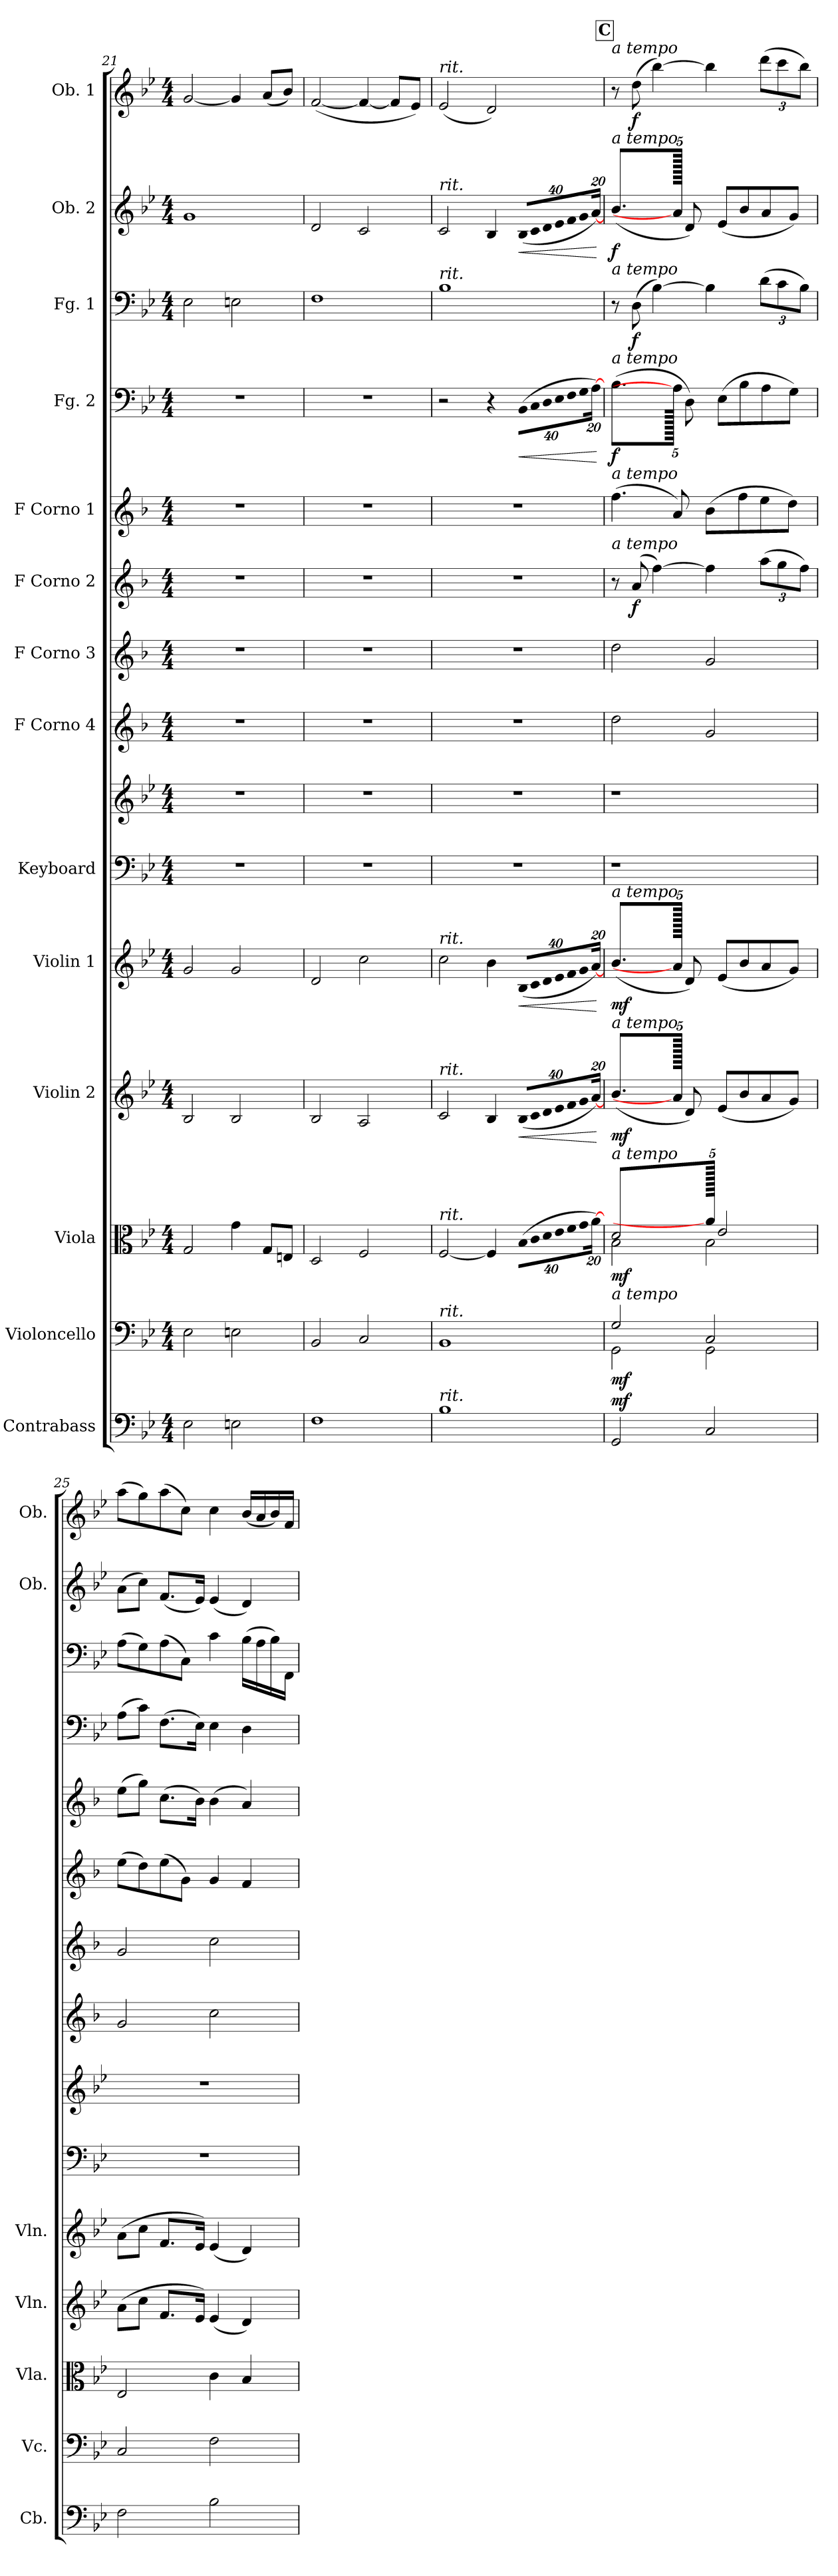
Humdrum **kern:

**kern	**dynam	**kern	**dynam	**kern	**dynam	**kern	**dynam	**kern	**dynam	**kern	**kern	**kern	**kern	**kern	**dynam	**kern	**kern	**dynam	**kern	**dynam	**kern	**dynam	**kern	**dynam
*part14	*part14	*part13	*part13	*part12	*part12	*part11	*part11	*part10	*part10	*part9	*part9	*part8	*part7	*part6	*part6	*part5	*part4	*part4	*part3	*part3	*part2	*part2	*part1	*part1
*staff15	*staff15	*staff14	*staff14	*staff13	*staff13	*staff12	*staff12	*staff11	*staff11	*staff10	*staff9	*staff8	*staff7	*staff6	*staff6	*staff5	*staff4	*staff4	*staff3	*staff3	*staff2	*staff2	*staff1	*staff1
*I"Contrabass	*	*I"Violoncello	*	*I"Viola	*	*I"Violin 2	*	*I"Violin 1	*	*I"Keyboard	*	*I"F Corno 4	*I"F Corno 3	*I"F Corno 2	*	*I"F Corno 1	*I"Fg. 2	*	*I"Fg. 1	*	*I"Ob. 2	*	*I"Ob. 1	*
*I'Cb.	*	*I'Vc.	*	*I'Vla.	*	*I'Vln.	*	*I'Vln.	*	*	*	*	*	*	*	*	*	*	*	*	*I'Ob.	*	*I'Ob.	*
!!LO:PB:g=z
*clefF4	*	*clefF4	*	*clefC3	*	*clefG2	*	*clefG2	*	*clefF4	*clefG2	*clefG2	*clefG2	*clefG2	*	*clefG2	*clefF4	*	*clefF4	*	*clefG2	*	*clefG2	*
*ITrd7c12	*	*	*	*	*	*	*	*	*	*	*	*ITrd4c7	*ITrd4c7	*ITrd4c7	*	*ITrd4c7	*	*	*	*	*	*	*	*
*k[b-e-]	*	*k[b-e-]	*	*k[b-e-]	*	*k[b-e-]	*	*k[b-e-]	*	*k[b-e-]	*k[b-e-]	*k[b-e-]	*k[b-e-]	*k[b-e-]	*	*k[b-e-]	*k[b-e-]	*	*k[b-e-]	*	*k[b-e-]	*	*k[b-e-]	*
*M4/4	*	*M4/4	*	*M4/4	*	*M4/4	*	*M4/4	*	*M4/4	*M4/4	*M4/4	*M4/4	*M4/4	*	*M4/4	*M4/4	*	*M4/4	*	*M4/4	*	*M4/4	*
=21	=21	=21	=21	=21	=21	=21	=21	=21	=21	=21	=21	=21	=21	=21	=21	=21	=21	=21	=21	=21	=21	=21	=21	=21
2EE-\	.	2E-\	.	2G/	.	2B-/	.	2g/	.	1r	1r	1r	1r	1r	.	1r	1r	.	2E-\	.	1g	.	[2g/	.
2EEn\	.	2En\	.	4g\	.	2B-/	.	2g/	.	.	.	.	.	.	.	.	.	.	2En\	.	.	.	4g/]	.
.	.	.	.	8G/L	.	.	.	.	.	.	.	.	.	.	.	.	.	.	.	.	.	.	(<8a/L	.
.	.	.	.	8En/J	.	.	.	.	.	.	.	.	.	.	.	.	.	.	.	.	.	.	8b-/J)	.
=22	=22	=22	=22	=22	=22	=22	=22	=22	=22	=22	=22	=22	=22	=22	=22	=22	=22	=22	=22	=22	=22	=22	=22	=22
1FF	.	2BB-/	.	2D/	.	2B-/	.	2d/	.	1r	1r	1r	1r	1r	.	1r	1r	.	1F	.	2d/	.	(<[2f/	.
.	.	2C/	.	2F/	.	2A/	.	2cc\	.	.	.	.	.	.	.	.	.	.	.	.	2c/	.	4f/_	.
.	.	.	.	.	.	.	.	.	.	.	.	.	.	.	.	.	.	.	.	.	.	.	8f/L]	.
.	.	.	.	.	.	.	.	.	.	.	.	.	.	.	.	.	.	.	.	.	.	.	8e-/J)	.
=23	=23	=23	=23	=23	=23	=23	=23	=23	=23	=23	=23	=23	=23	=23	=23	=23	=23	=23	=23	=23	=23	=23	=23	=23
!	!	!	!	!	!	!	!	!	!	!	!	!	!	!	!	!	!	!	!	!	!	!	!LO:TX:a:i:t=rit.	!
!	!	!	!	!	!	!	!	!	!	!	!	!	!	!	!	!	!	!	!	!	!LO:TX:a:i:t=rit.	!	!	!
!	!	!	!	!	!	!	!	!	!	!	!	!	!	!	!	!	!	!	!LO:TX:a:i:t=rit.	!	!	!	!	!
!	!	!	!	!	!	!	!	!LO:TX:a:i:t=rit.	!	!	!	!	!	!	!	!	!	!	!	!	!	!	!	!
!	!	!	!	!	!	!LO:TX:a:i:t=rit.	!	!	!	!	!	!	!	!	!	!	!	!	!	!	!	!	!	!
!	!	!	!	!LO:TX:a:i:t=rit.	!	!	!	!	!	!	!	!	!	!	!	!	!	!	!	!	!	!	!	!
!	!	!LO:TX:a:i:t=rit.	!	!	!	!	!	!	!	!	!	!	!	!	!	!	!	!	!	!	!	!	!	!
!LO:TX:a:i:t=rit.	!	!	!	!	!	!	!	!	!	!	!	!	!	!	!	!	!	!	!	!	!	!	!	!
1BB-	.	1BB-	.	[2F/	.	2c/	.	2cc\	.	1r	1r	1r	1r	1r	.	1r	2r	.	1B-	.	2c/	.	(<2e-/	.
.	.	.	.	4F/]	.	4B-/	.	4b-\	.	.	.	.	.	.	.	.	4r	.	.	.	4B-/	.	2d/)	.
*	*	*	*	*Xbrackettup	*	*	*	*	*	*	*	*	*	*	*	*	*	*	*	*	*	*	*	*
!	!	!	!	!LO:N:vis=16	!	!	!	!	!	!	!	!	!	!	!	!	!	!	!	!	!	!	!	!
*	*	*	*	*	*	*Xbrackettup	*	*	*	*	*	*	*	*	*	*	*	*	*	*	*	*	*	*
!	!	!	!	!	!	!LO:N:vis=16	!LO:HP:b	!	!	!	!	!	!	!	!	!	!	!	!	!	!	!	!	!
*	*	*	*	*	*	*	*	*Xbrackettup	*	*	*	*	*	*	*	*	*	*	*	*	*	*	*	*
!	!	!	!	!	!	!	!	!LO:N:vis=16	!LO:HP:b	!	!	!	!	!	!	!	!	!	!	!	!	!	!	!
*	*	*	*	*	*	*	*	*	*	*	*	*	*	*	*	*	*Xbrackettup	*	*	*	*	*	*	*
!	!	!	!	!	!	!	!	!	!	!	!	!	!	!	!	!	!LO:N:vis=16	!LO:HP:b	!	!	!	!	!	!
*	*	*	*	*	*	*	*	*	*	*	*	*	*	*	*	*	*	*	*	*	*Xbrackettup	*	*	*
!	!	!	!	!	!	!	!	!	!	!	!	!	!	!	!	!	!	!	!	!	!LO:N:vis=16	!LO:HP:b	!	!
.	.	.	.	(>640%23B-\LL	.	(<640%23B-/LL	<	(<640%23B-/LL	<	.	.	.	.	.	.	.	(>640%23BB-\LL	<	.	.	(<640%23B-/LL	<	.	.
!	!	!	!	!LO:N:vis=16	!	!LO:N:vis=16	!	!LO:N:vis=16	!	!	!	!	!	!	!	!	!LO:N:vis=16	!	!	!	!LO:N:vis=16	!	!	!
.	.	.	.	640%23c\	.	640%23c/	.	640%23c/	.	.	.	.	.	.	.	.	640%23C\	.	.	.	640%23c/	.	.	.
!	!	!	!	!LO:N:vis=16	!	!LO:N:vis=16	!	!LO:N:vis=16	!	!	!	!	!	!	!	!	!LO:N:vis=16	!	!	!	!LO:N:vis=16	!	!	!
.	.	.	.	640%23d\	.	640%23d/	.	640%23d/	.	.	.	.	.	.	.	.	640%23D\	.	.	.	640%23d/	.	.	.
!	!	!	!	!LO:N:vis=16	!	!LO:N:vis=16	!	!LO:N:vis=16	!	!	!	!	!	!	!	!	!LO:N:vis=16	!	!	!	!LO:N:vis=16	!	!	!
.	.	.	.	640%23e-\	.	640%23e-/	.	640%23e-/	.	.	.	.	.	.	.	.	640%23E-\	.	.	.	640%23e-/	.	.	.
!	!	!	!	!LO:N:vis=16	!	!LO:N:vis=16	!	!LO:N:vis=16	!	!	!	!	!	!	!	!	!LO:N:vis=16	!	!	!	!LO:N:vis=16	!	!	!
.	.	.	.	640%23f\	.	640%23f/	.	640%23f/	.	.	.	.	.	.	.	.	640%23F\	.	.	.	640%23f/	.	.	.
!	!	!	!	!LO:N:vis=16	!	!LO:N:vis=16	!	!LO:N:vis=16	!	!	!	!	!	!	!	!	!LO:N:vis=16	!	!	!	!LO:N:vis=16	!	!	!
.	.	.	.	640%23g\	.	640%23g/	.	640%23g/	.	.	.	.	.	.	.	.	640%23G\	.	.	.	640%23g/	.	.	.
.	.	.	.	[320%11a\JJ)	.	[320%11a/JJ)	.	[320%11a/JJ)	.	.	.	.	.	.	.	.	[320%11A\JJ)	.	.	.	[320%11a/JJ)	.	.	.
.	.	.	.	.	.	.	[	.	[	.	.	.	.	.	.	.	.	[	.	.	.	[	.	.
!!LO:REH:place=s1:a:B:fs=14:t=C
=24	=24	=24	=24	=24	=24	=24	=24	=24	=24	=24	=24	=24	=24	=24	=24	=24	=24	=24	=24	=24	=24	=24	=24	=24
*	*	*^	*	*^	*	*	*	*	*	*	*	*	*	*	*	*	*	*	*	*	*	*	*	*
!	!	!	!	!	!	!	!	!	!	!	!	!	!	!	!	!	!	!	!	!	!	!	!	!	!LO:TX:a:i:t=a tempo	!
!	!	!	!	!	!	!	!	!	!	!	!	!	!	!	!	!	!	!	!	!	!	!	!LO:TX:a:i:t=a tempo	!	!	!
!	!	!	!	!	!	!	!	!	!	!	!	!	!	!	!	!	!	!	!	!	!LO:TX:a:i:t=a tempo	!	!	!	!	!
!	!	!	!	!	!	!	!	!	!	!	!	!	!	!	!	!	!	!	!LO:TX:a:i:t=a tempo	!	!	!	!	!	!	!
!	!	!	!	!	!	!	!	!	!	!	!	!	!	!	!	!	!	!LO:TX:a:i:t=a tempo	!	!	!	!	!	!	!	!
!	!	!	!	!	!	!	!	!	!	!	!	!	!	!	!	!LO:TX:a:i:t=a tempo	!	!	!	!	!	!	!	!	!	!
!	!	!	!	!	!	!	!	!	!	!LO:TX:a:i:t=a tempo	!	!	!	!	!	!	!	!	!	!	!	!	!	!	!	!
!	!	!	!	!	!	!	!	!LO:TX:a:i:t=a tempo	!	!	!	!	!	!	!	!	!	!	!	!	!	!	!	!	!	!
!	!	!	!	!	!LO:TX:a:i:t=a tempo	!	!	!	!	!	!	!	!	!	!	!	!	!	!	!	!	!	!	!	!	!
!	!	!LO:TX:a:i:t=a tempo	!	!	!	!	!	!	!	!	!	!	!	!	!	!	!	!	!	!	!	!	!	!	!	!
!	!LO:DY:a	!	!	!LO:DY:b	!	!	!LO:DY:b	!	!LO:DY:b	!	!LO:DY:b	!	!	!	!	!	!	!	!	!LO:DY:b	!	!	!	!LO:DY:b	!	!
2GGG/	mf	2G/	2GG\	mf	2d/	2B-\	mf	(>4.b-\	mf	(>4.b-\	mf	1r	1r	2g\	2g\	8r	.	(>4.b-\	(>4.B-\	f	8r	.	(>4.b-\	f	8r	.
!	!	!	!	!	!	!	!	!	!	!	!	!	!	!	!	!	!LO:DY:b	!	!	!	!	!LO:DY:b	!	!	!	!LO:DY:b
.	.	.	.	.	.	.	.	.	.	.	.	.	.	.	.	(>8d/	f	.	.	.	(>8D\	f	.	.	(>8dd\	f
.	.	.	.	.	.	.	.	.	.	.	.	.	.	.	.	[4b-\)	.	.	.	.	[4B-\)	.	.	.	[4bb-\)	.
.	.	.	.	.	.	.	.	640a/JJ]	.	640a/JJ]	.	.	.	.	.	.	.	8d/)	640A\JJ]	.	.	.	640a/JJ]	.	.	.
.	.	.	.	.	.	.	.	8d/)	.	8d/)	.	.	.	.	.	.	.	.	8D\)	.	.	.	8d/)	.	.	.
2CC/	.	2C/	2GG\	.	640a\JJ]	2B-\	.	.	.	.	.	.	.	2c/	2c/	4b-\]	.	(>8e-\L	.	.	4B-\]	.	.	.	4bb-\]	.
.	.	.	.	.	2e-/	.	.	(<8e-/L	.	(<8e-/L	.	.	.	.	.	.	.	.	(>8E-\L	.	.	.	(<8e-/L	.	.	.
.	.	.	.	.	.	.	.	.	.	.	.	.	.	.	.	.	.	8b-\	.	.	.	.	.	.	.	.
.	.	.	.	.	.	.	.	8b-/	.	8b-/	.	.	.	.	.	.	.	.	8B-\	.	.	.	8b-/	.	.	.
*	*	*	*	*	*	*	*	*	*	*	*	*	*	*	*	*Xbrackettup	*	*	*	*	*Xbrackettup	*	*	*	*Xbrackettup	*
.	.	.	.	.	.	.	.	.	.	.	.	.	.	.	.	(>12dd\L	.	8a\	.	.	(>12d\L	.	.	.	(>12ddd\L	.
.	.	.	.	.	.	.	.	8a/	.	8a/	.	.	.	.	.	.	.	.	8A\	.	.	.	8a/	.	.	.
.	.	.	.	.	.	.	.	.	.	.	.	.	.	.	.	12cc\	.	.	.	.	12c\	.	.	.	12ccc\	.
.	.	.	.	.	.	.	.	.	.	.	.	.	.	.	.	.	.	8g\J)	.	.	.	.	.	.	.	.
.	.	.	.	.	.	.	.	8g/J)	.	8g/J)	.	.	.	.	.	.	.	.	8G\J)	.	.	.	8g/J)	.	.	.
.	.	.	.	.	.	.	.	.	.	.	.	.	.	.	.	12b-\J)	.	.	.	.	12B-\J)	.	.	.	12bb-\J)	.
640ryy	.	640ryy	640ryy	.	.	640ryy	.	.	.	.	.	640ryy	640ryy	640ryy	640ryy	640ryy	.	640ryy	.	.	640ryy	.	.	.	640ryy	.
*	*	*v	*v	*	*	*	*	*	*	*	*	*	*	*	*	*	*	*	*	*	*	*	*	*	*	*
*	*	*	*	*v	*v	*	*	*	*	*	*	*	*	*	*	*	*	*	*	*	*	*	*	*	*
!!LO:PB:g=z
=25	=25	=25	=25	=25	=25	=25	=25	=25	=25	=25	=25	=25	=25	=25	=25	=25	=25	=25	=25	=25	=25	=25	=25	=25
2FF\	.	2C/	.	2E-/	.	(>8a\L	.	(>8a\L	.	1r	1r	2c/	2c/	(>8a\L	.	(>8a\L	(>8A\L	.	(>8A\L	.	(>8a\L	.	(>8aa\L	.
.	.	.	.	.	.	8cc\J	.	8cc\J	.	.	.	.	.	8g\)	.	8cc\J)	8c\J)	.	8G\)	.	8cc\J)	.	8gg\)	.
.	.	.	.	.	.	8.f/L	.	8.f/L	.	.	.	.	.	(>8a\	.	(>8.f\L	(>8.F\L	.	(>8A\	.	(<8.f/L	.	(>8aa\	.
.	.	.	.	.	.	.	.	.	.	.	.	.	.	8c\J)	.	.	.	.	8C\J)	.	.	.	8cc\J)	.
.	.	.	.	.	.	16e-/Jk)	.	16e-/Jk)	.	.	.	.	.	.	.	16e-\Jk)	16E-\Jk)	.	.	.	16e-/Jk)	.	.	.
2BB-\	.	2F\	.	4c\	.	(<4e-/	.	(<4e-/	.	.	.	2f\	2f\	4c/	.	(>4e-\	4E-\	.	4c\	.	(<4e-/	.	4cc\	.
.	.	.	.	4B-/	.	4d/)	.	4d/)	.	.	.	.	.	4B-/	.	4d/)	4D\	.	(<16B-\LL	.	4d/)	.	(<16b-/LL	.
.	.	.	.	.	.	.	.	.	.	.	.	.	.	.	.	.	.	.	16A\	.	.	.	16a/	.
.	.	.	.	.	.	.	.	.	.	.	.	.	.	.	.	.	.	.	16B-\)	.	.	.	16b-/)	.
.	.	.	.	.	.	.	.	.	.	.	.	.	.	.	.	.	.	.	16FF\JJ	.	.	.	16f/JJ	.
=	=	=	=	=	=	=	=	=	=	=	=	=	=	=	=	=	=	=	=	=	=	=	=	=
*-	*-	*-	*-	*-	*-	*-	*-	*-	*-	*-	*-	*-	*-	*-	*-	*-	*-	*-	*-	*-	*-	*-	*-	*-
